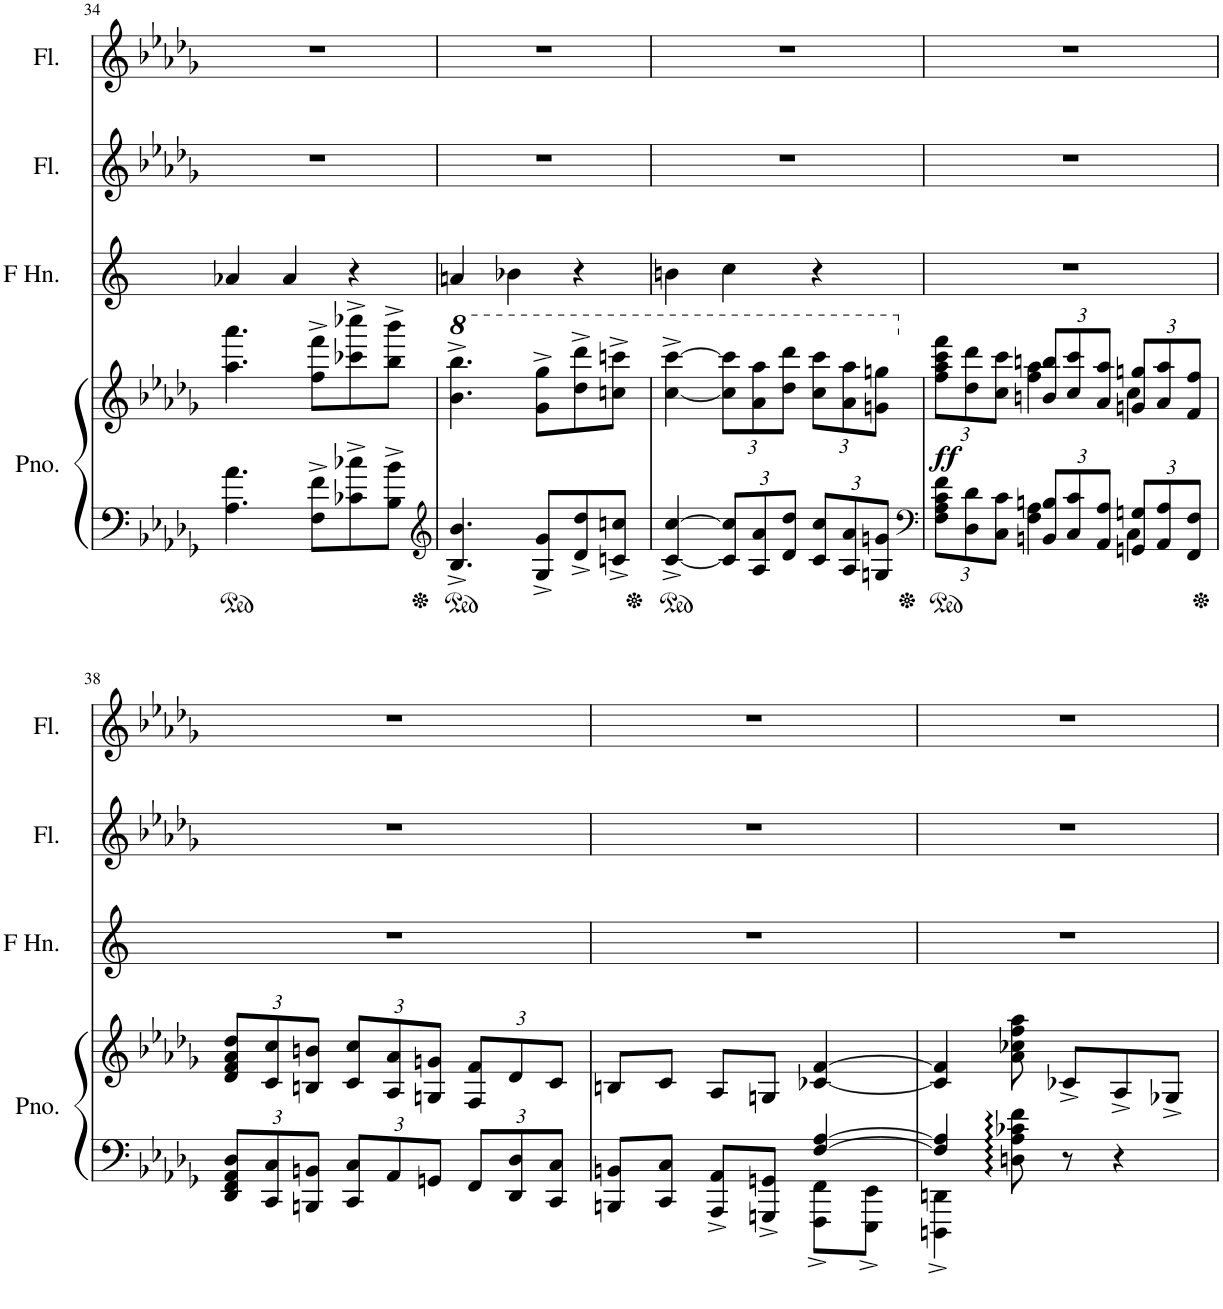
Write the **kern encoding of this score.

**kern	**kern	**dynam	**kern	**kern	**kern
*part4	*part4	*part4	*part3	*part2	*part1
*staff5	*staff4	*staff4/5	*staff3	*staff2	*staff1
*I"Piano	*	*	*I"Horn in F	*I"Flute	*I"Flute
*I'Pno.	*	*	*	*I'Fl.	*I'Fl.
!!LO:PB:g=z
*clefF4	*clefG2	*	*clefG2	*clefG2	*clefG2
*	*	*	*Trd4c7	*	*
*k[b-e-a-d-g-]	*k[b-e-a-d-g-]	*	*k[]	*k[b-e-a-d-g-]	*k[b-e-a-d-g-]
*M3/4	*M3/4	*	*M3/4	*M3/4	*M3/4
=34	=34	=34	=34	=34	=34
4.A-\ 4.a-\	4.aa-\ 4.aaa-\	.	4a-X/	2.r	2.r
.	.	.	4a-/	.	.
8F\^ 8f\^L	8ff\^ 8fff\^L	.	.	.	.
8c-X\^ 8cc-X\^	8ccc-X\^ 8cccc-X\^	.	4r	.	.
8B-\^ 8b-\^J	8bb-\^ 8bbb-\^J	.	.	.	.
=35	=35	=35	=35	=35	=35
*clefG2	*	*	*	*	*
*	*8va	*	*	*	*
4.B-/^ 4.b-/^	4.bb-\^ 4.bbb-\^	.	4an/	2.r	2.r
.	.	.	4b-X\	.	.
8G-/^ 8g-/^L	8gg-\^ 8ggg-\^L	.	.	.	.
8d-/^ 8dd-/^	8ddd-\^ 8dddd-\^	.	4r	.	.
8cn/^ 8ccn/^J	8cccn\^ 8ccccn\^J	.	.	.	.
=36	=36	=36	=36	=36	=36
[4c/^ [4cc/^	[4ccc\^ [4cccc\^	.	4bn\	2.r	2.r
*Xbrackettup	*Xbrackettup	*	*	*	*
12c/] 12cc/]L	12ccc\] 12cccc\]L	.	4cc\	.	.
12A-/ 12a-/	12aa-\ 12aaa-\	.	.	.	.
12d-/ 12dd-/J	12ddd-\ 12dddd-\J	.	.	.	.
12c/ 12cc/L	12ccc\ 12cccc\L	.	4r	.	.
12A-/ 12a-/	12aa-\ 12aaa-\	.	.	.	.
12Gn/ 12gn/J	12ggn\ 12gggn\J	.	.	.	.
=37	=37	=37	=37	=37	=37
*clefF4	*	*	*	*	*
*^	*	*	*	*	*
*	*	*X8va	*	*	*	*
*	*	*^	*	*	*	*
!	!	!	!	!LO:DY:b	!	!	!
12F\ 12A-\ 12c\ 12f\L	4ryy	12ff\ 12aa-\ 12ccc\ 12fff\L	4ryy	ff	2.r	2.r	2.r
12D-\ 12d-\	.	12dd-\ 12ddd-\	.	.	.	.	.
12C\ 12c\J	.	12cc\ 12ccc\J	.	.	.	.	.
12BBn/ 12Bn/L	4F\ 4A-\	12bn/ 12bbn/L	4ff\ 4aa-\	.	.	.	.
12C/ 12c/	.	12cc/ 12ccc/	.	.	.	.	.
12AA-/ 12A-/J	.	12a-/ 12aa-/J	.	.	.	.	.
12GGn/ 12Gn/L	4C\	12gn/ 12ggn/L	4cc\	.	.	.	.
12AA-/ 12A-/	.	12a-/ 12aa-/	.	.	.	.	.
12FF/ 12F/J	.	12f/ 12ff/J	.	.	.	.	.
*v	*v	*	*	*	*	*	*
*	*v	*v	*	*	*	*
!!LO:LB:g=z
=38	=38	=38	=38	=38	=38
12DD-/ 12FF/ 12AA-/ 12D-/L	12d-/ 12f/ 12a-/ 12dd-/L	.	2.r	2.r	2.r
12CC/ 12C/	12c/ 12cc/	.	.	.	.
12BBBn/ 12BBn/J	12Bn/ 12bn/J	.	.	.	.
12CC/ 12C/L	12c/ 12cc/L	.	.	.	.
12AA-/	12A-/ 12a-/	.	.	.	.
12GGn/J	12Gn/ 12gn/J	.	.	.	.
12FF/L	12F/ 12f/L	.	.	.	.
12DD-/ 12D-/	12d-/	.	.	.	.
12CC/ 12C/J	12c/J	.	.	.	.
=39	=39	=39	=39	=39	=39
*^	*	*	*	*	*
8BBBn/ 8BBn/L	4ryy	8Bn/L	.	2.r	2.r	2.r
8CC/ 8C/J	.	8c/J	.	.	.	.
8AAA-/^ 8AA-/^L	4ryy	8A-/L	.	.	.	.
8GGGn/^ 8GGn/^J	.	8Gn/J	.	.	.	.
[4F/ [4A-/	8FFF\^ 8FF\^L	[4c-X/ [4f/	.	.	.	.
.	8EEE-\^ 8EE-\^J	.	.	.	.	.
=40	=40	=40	=40	=40	=40	=40
4F/] 4A-/]	4DDDn\^ 4DDn\^	4c-/] 4f/]	.	2.r	2.r	2.r
8Dn\ 8A-\ 8c-X\ 8f\	2ryy	8a-\ 8cc-X\ 8ff\ 8aa-\	.	.	.	.
8r	.	8c-X^/L	.	.	.	.
4r	.	8A-^/	.	.	.	.
.	.	8G-X^/J	.	.	.	.
*v	*v	*	*	*	*	*
=	=	=	=	=	=
*-	*-	*-	*-	*-	*-
